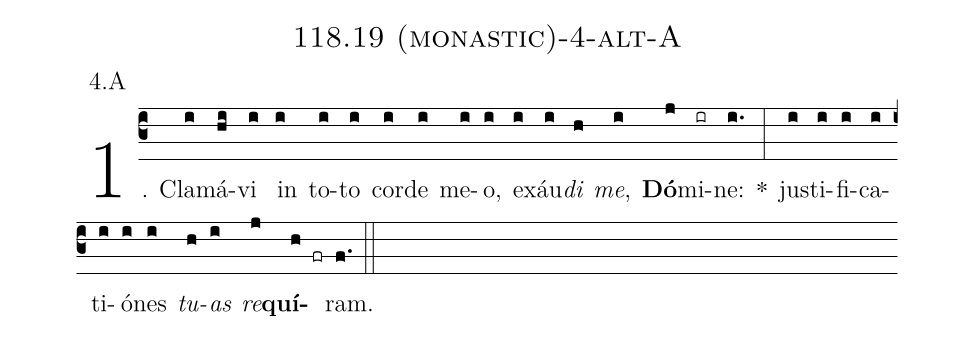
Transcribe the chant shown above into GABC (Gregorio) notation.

name: 118.19 (monastic)-4-alt-A;
annotation: 4.A;
%%
(c3)1. Cla(i)má(hi)vi(i) in(i) to(i)to(i) cor(i)de(i) me(i)o,(i) ex(i)áu(i)<i>di</i>(h) <i>me</i>,(i) <b>Dó</b>(j)mi(ir)ne:(i.) *(:) jus(i)ti(i)fi(i)ca(i)ti(i)ó(i)nes(i) <i>tu</i>(h)<i>as</i>(i) <i>re</i>(j)<b>quí</b>(h fr)ram.(f.) (::)
